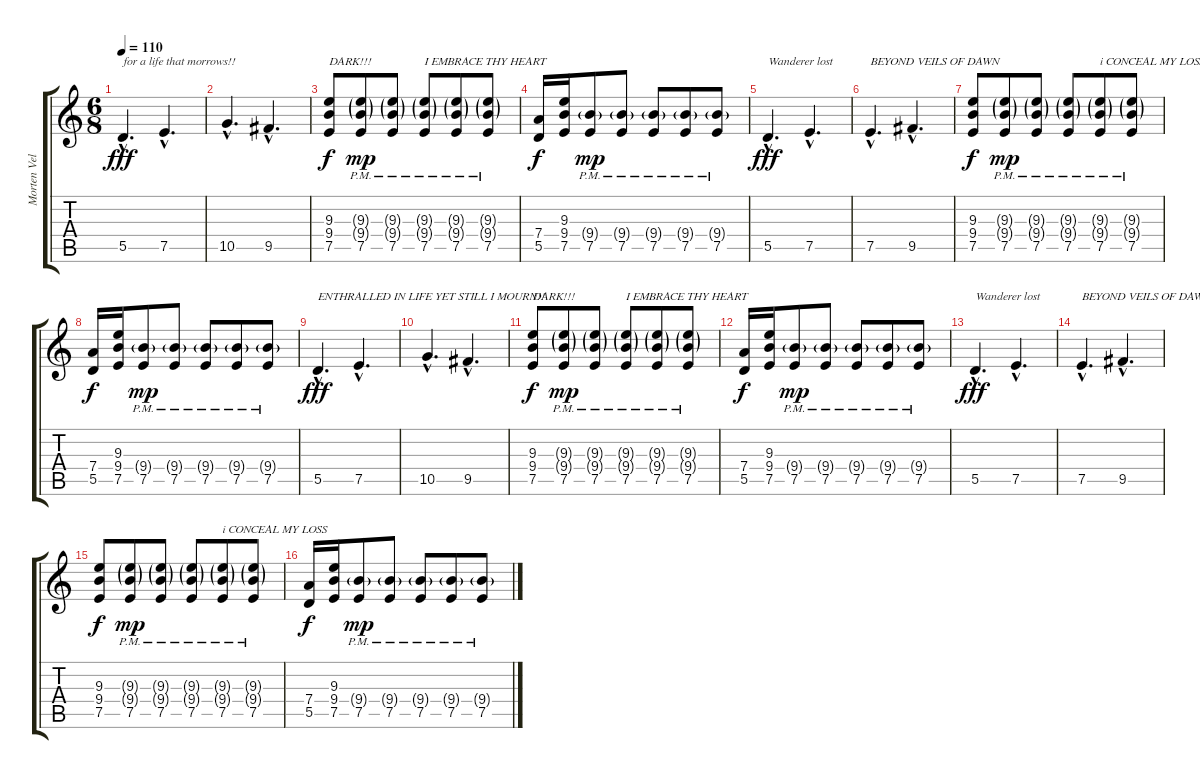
\track ("Morten Veland(the god)" "Morten Vel") {instrument distortionguitar}
\staff {score tabs}
\tuning (E4 B3 G3 D3 A2 E2) {hide}
\ts (6 8)
\tempo 110
\clef g2
\ks c
5.5{hac}.4{d txt "for a life that morrows!!" dy fff} 7.5{hac}.4{d} |
10.5{hac}.4{d} 9.5{hac}.4{d} |
(9.3 9.4 7.5).8{txt "DARK!!!" dy f} (9.3{g pm} 9.4{g pm} 7.5{pm}).8{dy mp} (9.3{g pm} 9.4{g pm} 7.5{pm}).8 (9.3{g pm} 9.4{g pm} 7.5{pm}).8{txt "I EMBRACE THY HEART"} (9.3{g pm} 9.4{g pm} 7.5{pm}).8 (9.3{g pm} 9.4{g pm} 7.5{pm}).8 |
(7.4 5.5).16{dy f} (9.3 9.4 7.5).16 (9.4{g pm} 7.5{pm}).8{dy mp} (9.4{g pm} 7.5{pm}).8 (9.4{g pm} 7.5{pm}).8 (9.4{g pm} 7.5{pm}).8 (9.4{g pm} 7.5{pm}).8 |
5.5{hac}.4{d txt "Wanderer lost " dy fff} 7.5{hac}.4{d} |
7.5{hac}.4{d txt "BEYOND VEILS OF DAWN"} 9.5{hac}.4{d} |
(9.3 9.4 7.5).8{dy f} (9.3{g pm} 9.4{g pm} 7.5{pm}).8{dy mp} (9.3{g pm} 9.4{g pm} 7.5{pm}).8 (9.3{g pm} 9.4{g pm} 7.5{pm}).8 (9.3{g pm} 9.4{g pm} 7.5{pm}).8{txt "i CONCEAL MY LOSS"} (9.3{g pm} 9.4{g pm} 7.5{pm}).8 |
(7.4 5.5).16{dy f} (9.3 9.4 7.5).16 (9.4{g pm} 7.5{pm}).8{dy mp} (9.4{g pm} 7.5{pm}).8 (9.4{g pm} 7.5{pm}).8 (9.4{g pm} 7.5{pm}).8 (9.4{g pm} 7.5{pm}).8 |
5.5{hac}.4{d txt "ENTHRALLED IN LIFE YET STILL I MOURN!!" dy fff} 7.5{hac}.4{d} |
10.5{hac}.4{d} 9.5{hac}.4{d} |
(9.3 9.4 7.5).8{txt "DARK!!!" dy f} (9.3{g pm} 9.4{g pm} 7.5{pm}).8{dy mp} (9.3{g pm} 9.4{g pm} 7.5{pm}).8 (9.3{g pm} 9.4{g pm} 7.5{pm}).8{txt "I EMBRACE THY HEART"} (9.3{g pm} 9.4{g pm} 7.5{pm}).8 (9.3{g pm} 9.4{g pm} 7.5{pm}).8 |
(7.4 5.5).16{dy f} (9.3 9.4 7.5).16 (9.4{g pm} 7.5{pm}).8{dy mp} (9.4{g pm} 7.5{pm}).8 (9.4{g pm} 7.5{pm}).8 (9.4{g pm} 7.5{pm}).8 (9.4{g pm} 7.5{pm}).8 |
5.5{hac}.4{d txt "Wanderer lost " dy fff} 7.5{hac}.4{d} |
7.5{hac}.4{d txt "BEYOND VEILS OF DAWN"} 9.5{hac}.4{d} |
(9.3 9.4 7.5).8{dy f} (9.3{g pm} 9.4{g pm} 7.5{pm}).8{dy mp} (9.3{g pm} 9.4{g pm} 7.5{pm}).8 (9.3{g pm} 9.4{g pm} 7.5{pm}).8 (9.3{g pm} 9.4{g pm} 7.5{pm}).8{txt "i CONCEAL MY LOSS"} (9.3{g pm} 9.4{g pm} 7.5{pm}).8 |
(7.4 5.5).16{dy f} (9.3 9.4 7.5).16 (9.4{g pm} 7.5{pm}).8{dy mp} (9.4{g pm} 7.5{pm}).8 (9.4{g pm} 7.5{pm}).8 (9.4{g pm} 7.5{pm}).8 (9.4{g pm} 7.5{pm}).8
